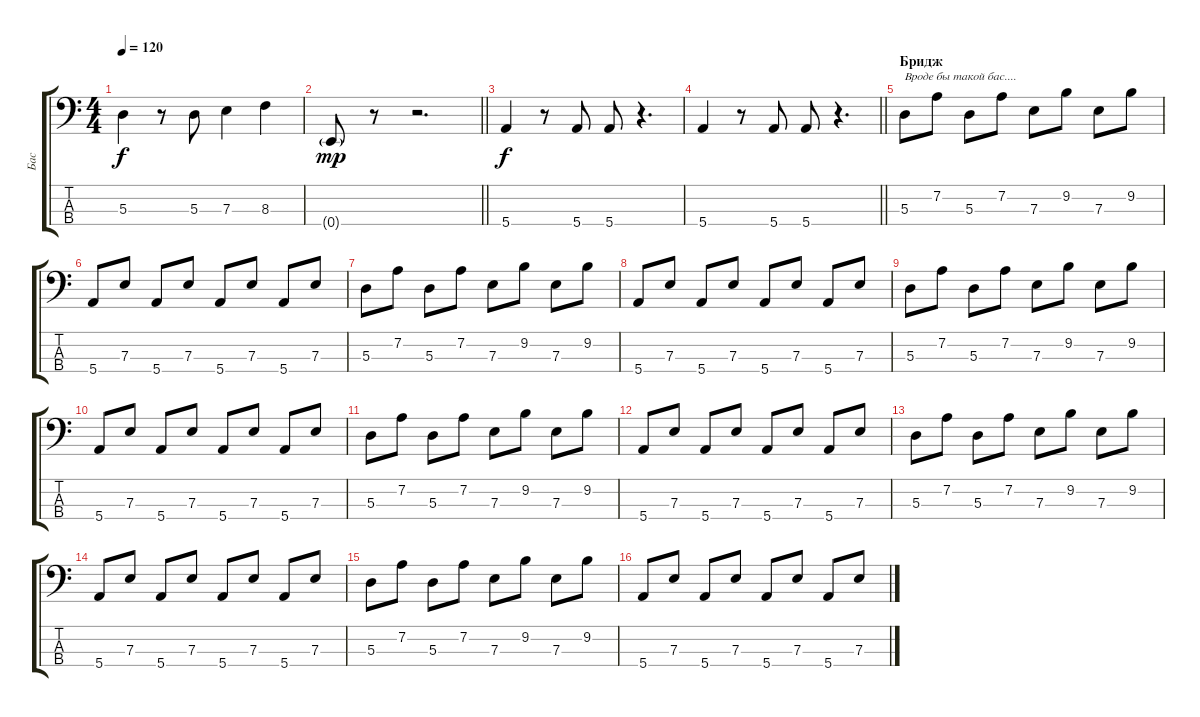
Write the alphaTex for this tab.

\track ("Бас" "Бас") {instrument electricbassfinger}
\staff {score tabs}
\tuning (G2 D2 A1 E1) {hide}
\ts (4 4)
\tempo 120
\clef f4
\ks c
5.3.4{dy f} r.8 5.3.8 7.3.4 8.3.4 |
\barLineRight lightlight
0.4{g}.8{dy mp} r.8 r.2{d} |
\section ("" "")
5.4.4{dy f} r.8 5.4.8 5.4.8 r.4{d} |
\barLineRight lightlight
5.4.4 r.8 5.4.8 5.4.8 r.4{d} |
\section ("" "Бридж")
5.3.8{txt "Вроде бы такой бас...."} 7.2.8 5.3.8 7.2.8 7.3.8 9.2.8 7.3.8 9.2.8 |
5.4.8 7.3.8 5.4.8 7.3.8 5.4.8 7.3.8 5.4.8 7.3.8 |
5.3.8 7.2.8 5.3.8 7.2.8 7.3.8 9.2.8 7.3.8 9.2.8 |
5.4.8 7.3.8 5.4.8 7.3.8 5.4.8 7.3.8 5.4.8 7.3.8 |
5.3.8 7.2.8 5.3.8 7.2.8 7.3.8 9.2.8 7.3.8 9.2.8 |
5.4.8 7.3.8 5.4.8 7.3.8 5.4.8 7.3.8 5.4.8 7.3.8 |
5.3.8 7.2.8 5.3.8 7.2.8 7.3.8 9.2.8 7.3.8 9.2.8 |
5.4.8 7.3.8 5.4.8 7.3.8 5.4.8 7.3.8 5.4.8 7.3.8 |
5.3.8 7.2.8 5.3.8 7.2.8 7.3.8 9.2.8 7.3.8 9.2.8 |
5.4.8 7.3.8 5.4.8 7.3.8 5.4.8 7.3.8 5.4.8 7.3.8 |
5.3.8 7.2.8 5.3.8 7.2.8 7.3.8 9.2.8 7.3.8 9.2.8 |
5.4.8 7.3.8 5.4.8 7.3.8 5.4.8 7.3.8 5.4.8 7.3.8
